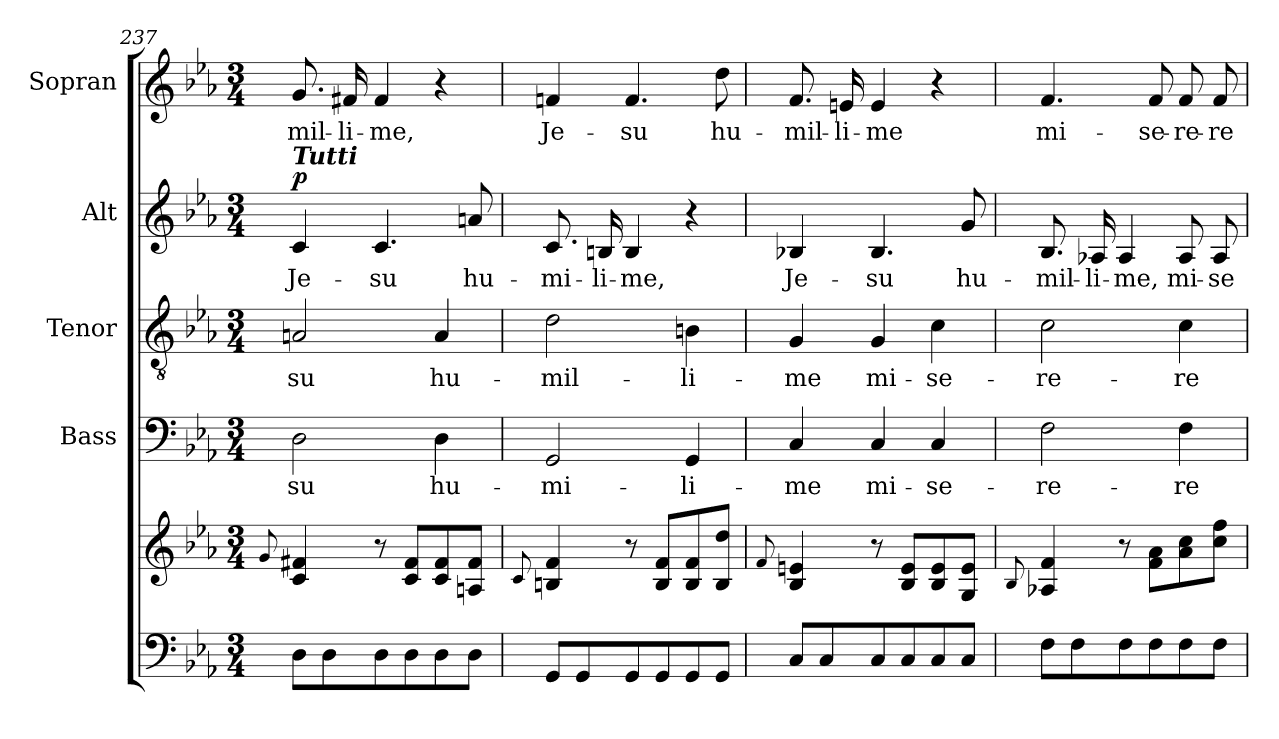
**kern	**kern	**kern	**text	**kern	**text	**kern	**text	**dynam	**kern	**text
*part5	*part5	*part4	*part4	*part3	*part3	*part2	*part2	*part2	*part1	*part1
*staff6	*staff5	*staff4	*staff4	*staff3	*staff3	*staff2	*staff2	*staff2	*staff1	*staff1
*	*	*I"Bass	*	*I"Tenor	*	*I"Alt	*	*	*I"Sopran	*
*	*	*I'B.	*	*I'T.	*	*I'A.	*	*	*I'S.	*
*clefF4	*clefG2	*clefF4	*	*clefGv2	*	*clefG2	*	*	*clefG2	*
*k[b-e-a-]	*k[b-e-a-]	*k[b-e-a-]	*	*k[b-e-a-]	*	*k[b-e-a-]	*	*	*k[b-e-a-]	*
*E-:	*E-:	*E-:	*	*E-:	*	*E-:	*	*	*E-:	*
*M3/4	*M3/4	*M3/4	*	*M3/4	*	*M3/4	*	*	*M3/4	*
=237	=237	=237	=237	=237	=237	=237	=237	=237	=237	=237
.	8qqg/	.	.	.	.	.	.	.	.	.
!	!	!	!	!	!	!LO:TX:a:Bi:t=Tutti	!	!	!	!
!	!	!	!LO:LY:b	!	!LO:LY:b	!	!LO:LY:b	!LO:DY:a	!	!LO:LY:b
8D\L	4c/ 4f#X/	2D\	-su	2An/	-su	4c/	Je-	p	8.g/	-mil-
8D\	.	.	.	.	.	.	.	.	.	.
!	!	!	!	!	!	!	!	!	!	!LO:LY:b
.	.	.	.	.	.	.	.	.	16f#X/	-li-
!	!	!	!	!	!	!	!LO:LY:b	!	!	!LO:LY:b
8D\	8r	.	.	.	.	4.c/	-su	.	4f#/	-me,
8D\	8c/ 8f#/L	.	.	.	.	.	.	.	.	.
!	!	!	!LO:LY:b	!	!LO:LY:b	!	!	!	!	!
8D\	8c/ 8f#/	4D\	hu-	4A/	hu-	.	.	.	4r	.
!	!	!	!	!	!	!	!LO:LY:b	!	!	!
8D\J	8An/ 8f#/J	.	.	.	.	8an/	hu-	.	.	.
=238	=238	=238	=238	=238	=238	=238	=238	=238	=238	=238
.	8qqc/	.	.	.	.	.	.	.	.	.
!	!	!	!LO:LY:b	!	!LO:LY:b	!	!LO:LY:b	!	!	!LO:LY:b
8GG/L	4Bn/ 4f/	2GG/	-mi-	2d\	-mil-	8.c/	-mi-	.	4fn/	Je-
8GG/	.	.	.	.	.	.	.	.	.	.
!	!	!	!	!	!	!	!LO:LY:b	!	!	!
.	.	.	.	.	.	16Bn/	-li-	.	.	.
!	!	!	!	!	!	!	!LO:LY:b	!	!	!LO:LY:b
8GG/	8r	.	.	.	.	4B/	-me,	.	4.f/	-su
8GG/	8B/ 8f/L	.	.	.	.	.	.	.	.	.
!	!	!	!LO:LY:b	!	!LO:LY:b	!	!	!	!	!
8GG/	8B/ 8f/	4GG/	-li-	4Bn\	-li-	4r	.	.	.	.
!	!	!	!	!	!	!	!	!	!	!LO:LY:b
8GG/J	8B/ 8dd/J	.	.	.	.	.	.	.	8dd\	hu-
=239	=239	=239	=239	=239	=239	=239	=239	=239	=239	=239
.	8qqf/	.	.	.	.	.	.	.	.	.
!	!	!	!LO:LY:b	!	!LO:LY:b	!	!LO:LY:b	!	!	!LO:LY:b
8C/L	4B-/ 4en/	4C/	-me	4G/	-me	4B-X/	Je-	.	8.f/	-mil-
8C/	.	.	.	.	.	.	.	.	.	.
!	!	!	!	!	!	!	!	!	!	!LO:LY:b
.	.	.	.	.	.	.	.	.	16en/	-li-
!	!	!	!LO:LY:b	!	!LO:LY:b	!	!LO:LY:b	!	!	!LO:LY:b
8C/	8r	4C/	mi-	4G/	mi-	4.B-/	-su	.	4e/	-me
8C/	8B-/ 8e/L	.	.	.	.	.	.	.	.	.
!	!	!	!LO:LY:b	!	!LO:LY:b	!	!	!	!	!
8C/	8B-/ 8e/	4C/	-se-	4c\	-se-	.	.	.	4r	.
!	!	!	!	!	!	!	!LO:LY:b	!	!	!
8C/J	8G/ 8e/J	.	.	.	.	8g/	hu-	.	.	.
!!LO:PB:g=z
=240	=240	=240	=240	=240	=240	=240	=240	=240	=240	=240
.	8qqB-/	.	.	.	.	.	.	.	.	.
!	!	!	!LO:LY:b	!	!LO:LY:b	!	!LO:LY:b	!	!	!LO:LY:b
8F\L	4A-X/ 4f/	2F\	-re-	2c\	-re-	8.B-/	-mil-	.	4.f/	mi-
8F\	.	.	.	.	.	.	.	.	.	.
!	!	!	!	!	!	!	!LO:LY:b	!	!	!
.	.	.	.	.	.	16A-X/	-li-	.	.	.
!	!	!	!	!	!	!	!LO:LY:b	!	!	!
8F\	8r	.	.	.	.	4A-/	-me,	.	.	.
!	!	!	!	!	!	!	!	!	!	!LO:LY:b
8F\	8f\ 8a-\L	.	.	.	.	.	.	.	8f/	-se-
!	!	!	!LO:LY:b	!	!LO:LY:b	!	!LO:LY:b	!	!	!LO:LY:b
8F\	8a-\ 8cc\	4F\	-re	4c\	-re	8A-/	mi-	.	8f/	-re-
!	!	!	!	!	!	!	!LO:LY:b	!	!	!LO:LY:b
8F\J	8cc\ 8ff\J	.	.	.	.	8A-/	-se-	.	8f/	-re
=	=	=	=	=	=	=	=	=	=	=
*-	*-	*-	*-	*-	*-	*-	*-	*-	*-	*-
